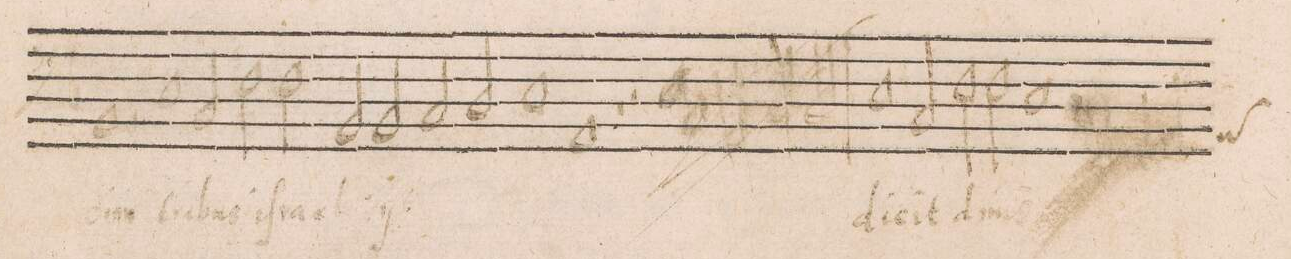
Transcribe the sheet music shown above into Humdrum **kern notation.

**kern	**text
*I"BASSVS	*
*clefF5	*
*k[b-]	*
*met(C|)	*
*M2/1	*
1GG	-cim
=16-	=16-
2r	.
1C	tri-
2AA/	-bus
=17-	=17-
2D\	iſ-
2D\	-ra-
2GG/	-el
*	*ij
2GG/	tri-
=18-	=18-
2AA/	-bus
2BB-/	iſ-
1C	-ra-
=19-	=19-
1FF	-el
*	*Xij
1r	.
=20-	=20-
2r	.
1C	di-
2AA/	-cit
=21-	=21-
2D\	d(o)-
2D\	-m(i-
*custos:FF	*
1C	-nus)
=22-	=22-
*-	*-
